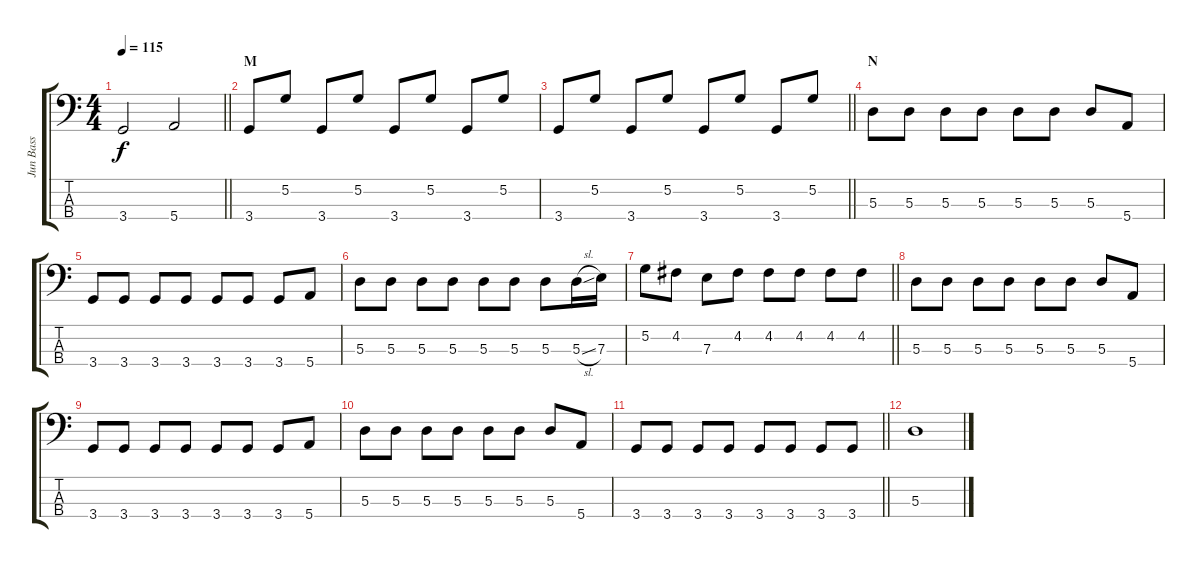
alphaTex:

\track ("Jun Bass" "Jun Bass") {instrument electricbasspick}
\staff {score tabs}
\tuning (G2 D2 A1 E1) {hide}
\ts (4 4)
\tempo 115
\clef f4
\barLineRight lightlight
\ks c
3.4.2{dy f} 5.4.2 |
\section ("" "M")
3.4.8 5.2.8 3.4.8 5.2.8 3.4.8 5.2.8 3.4.8 5.2.8 |
\barLineRight lightlight
3.4.8 5.2.8 3.4.8 5.2.8 3.4.8 5.2.8 3.4.8 5.2.8 |
\section ("" "N")
5.3.8 5.3.8 5.3.8 5.3.8 5.3.8 5.3.8 5.3.8 5.4.8 |
3.4.8 3.4.8 3.4.8 3.4.8 3.4.8 3.4.8 3.4.8 5.4.8 |
5.3.8 5.3.8 5.3.8 5.3.8 5.3.8 5.3.8 5.3.8 5.3{sl}.16 7.3.16 |
\barLineRight lightlight
5.2.8 4.2.8 7.3.8 4.2.8 4.2.8 4.2.8 4.2.8 4.2.8 |
5.3.8 5.3.8 5.3.8 5.3.8 5.3.8 5.3.8 5.3.8 5.4.8 |
3.4.8 3.4.8 3.4.8 3.4.8 3.4.8 3.4.8 3.4.8 5.4.8 |
5.3.8 5.3.8 5.3.8 5.3.8 5.3.8 5.3.8 5.3.8 5.4.8 |
\barLineRight lightlight
3.4.8 3.4.8 3.4.8 3.4.8 3.4.8 3.4.8 3.4.8 3.4.8 |
5.3.1
